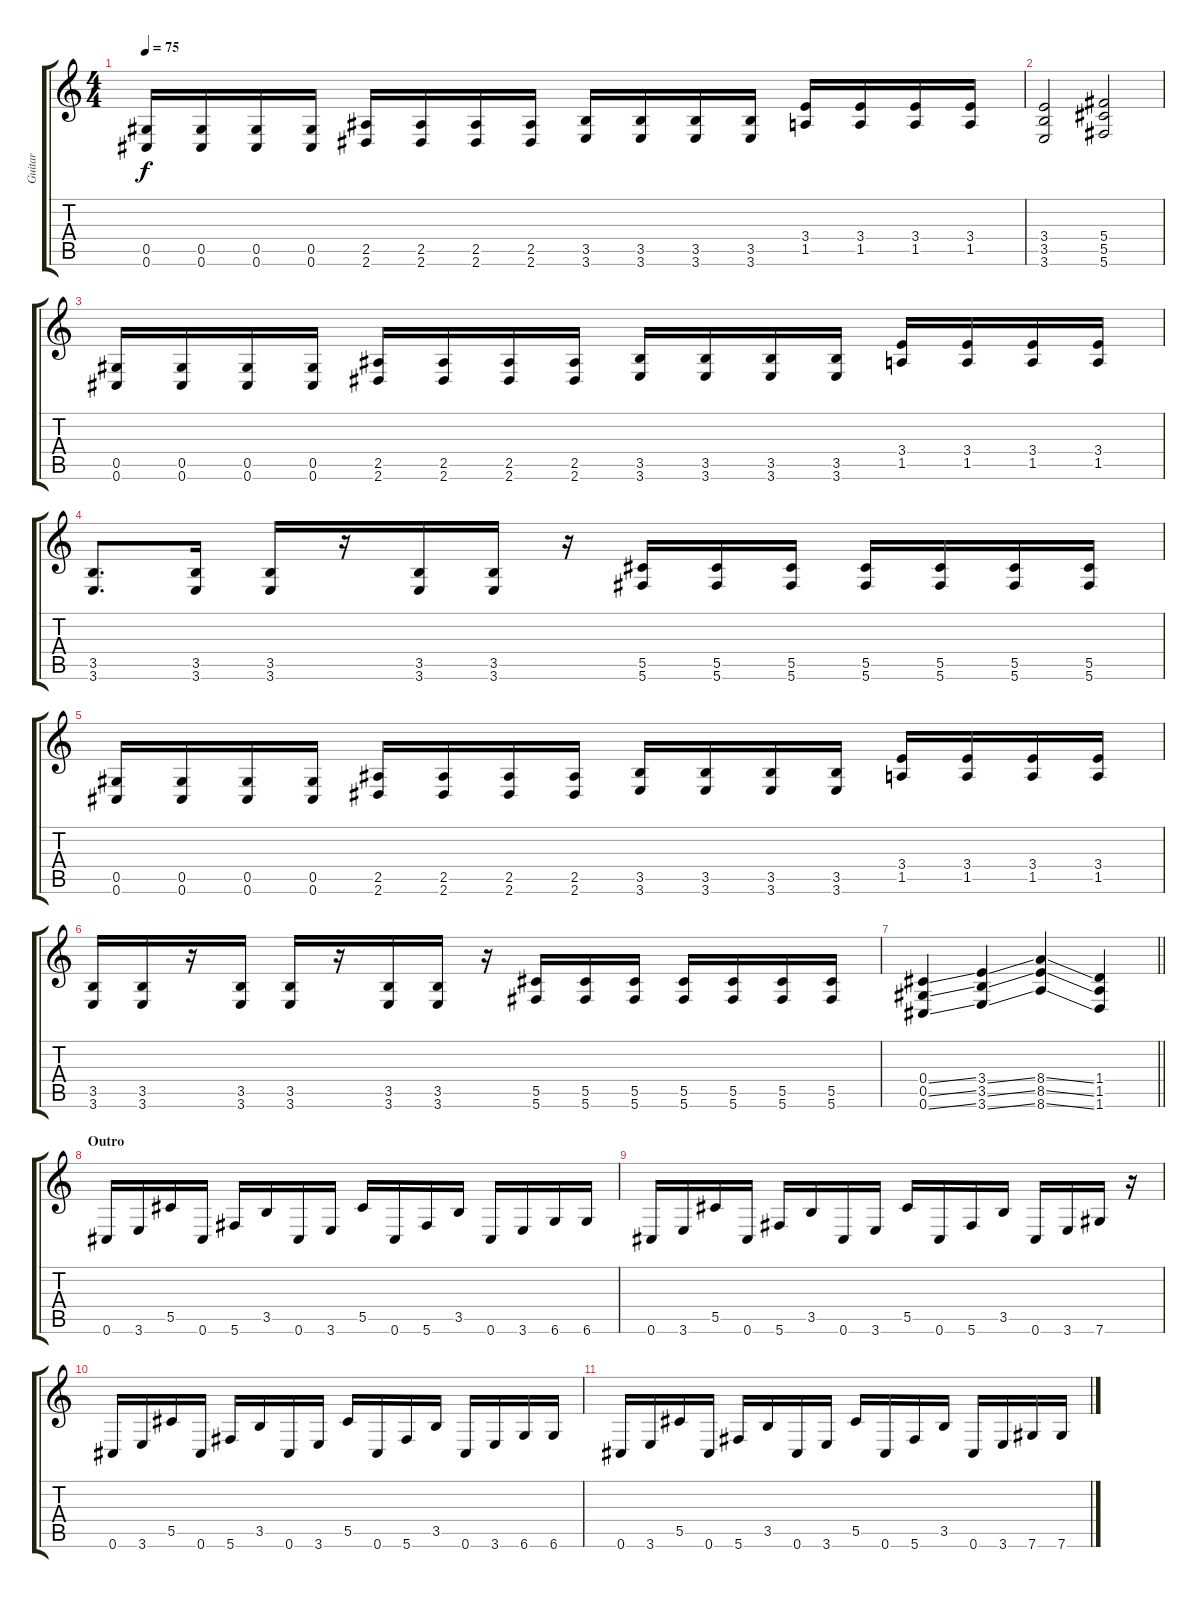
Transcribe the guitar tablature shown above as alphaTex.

\track ("Guitar" "Guitar") {instrument overdrivenguitar}
\staff {score tabs}
\tuning (Eb4 Bb3 Gb3 Db3 Ab2 Db2) {hide}
\ts (4 4)
\tempo 75
\clef g2
\ks c
(0.5 0.6).16{dy f} (0.5 0.6).16 (0.5 0.6).16 (0.5 0.6).16 (2.5 2.6).16 (2.5 2.6).16 (2.5 2.6).16 (2.5 2.6).16 (3.5 3.6).16 (3.5 3.6).16 (3.5 3.6).16 (3.5 3.6).16 (3.4 1.5).16 (3.4 1.5).16 (3.4 1.5).16 (3.4 1.5).16 |
(3.4 3.5 3.6).2 (5.4 5.5 5.6).2 |
(0.5 0.6).16 (0.5 0.6).16 (0.5 0.6).16 (0.5 0.6).16 (2.5 2.6).16 (2.5 2.6).16 (2.5 2.6).16 (2.5 2.6).16 (3.5 3.6).16 (3.5 3.6).16 (3.5 3.6).16 (3.5 3.6).16 (3.4 1.5).16 (3.4 1.5).16 (3.4 1.5).16 (3.4 1.5).16 |
(3.5 3.6).8{d} (3.5 3.6).16 (3.5 3.6).16 r.16 (3.5 3.6).16 (3.5 3.6).16 r.16 (5.5 5.6).16 (5.5 5.6).16 (5.5 5.6).16 (5.5 5.6).16 (5.5 5.6).16 (5.5 5.6).16 (5.5 5.6).16 |
(0.5 0.6).16 (0.5 0.6).16 (0.5 0.6).16 (0.5 0.6).16 (2.5 2.6).16 (2.5 2.6).16 (2.5 2.6).16 (2.5 2.6).16 (3.5 3.6).16 (3.5 3.6).16 (3.5 3.6).16 (3.5 3.6).16 (3.4 1.5).16 (3.4 1.5).16 (3.4 1.5).16 (3.4 1.5).16 |
(3.5 3.6).16 (3.5 3.6).16 r.16 (3.5 3.6).16 (3.5 3.6).16 r.16 (3.5 3.6).16 (3.5 3.6).16 r.16 (5.5 5.6).16 (5.5 5.6).16 (5.5 5.6).16 (5.5 5.6).16 (5.5 5.6).16 (5.5 5.6).16 (5.5 5.6).16 |
\barLineRight lightlight
(0.4{ss} 0.5{ss} 0.6{ss}).4 (3.4{ss} 3.5{ss} 3.6{ss}).4 (8.4{ss} 8.5{ss} 8.6{ss}).4 (1.4 1.5 1.6).4 |
\section ("" "Outro")
0.6.16 3.6.16 5.5.16 0.6.16 5.6.16 3.5.16 0.6.16 3.6.16 5.5.16 0.6.16 5.6.16 3.5.16 0.6.16 3.6.16 6.6.16 6.6.16 |
0.6.16 3.6.16 5.5.16 0.6.16 5.6.16 3.5.16 0.6.16 3.6.16 5.5.16 0.6.16 5.6.16 3.5.16 0.6.16 3.6.16 7.6.16 r.16 |
0.6.16 3.6.16 5.5.16 0.6.16 5.6.16 3.5.16 0.6.16 3.6.16 5.5.16 0.6.16 5.6.16 3.5.16 0.6.16 3.6.16 6.6.16 6.6.16 |
0.6.16 3.6.16 5.5.16 0.6.16 5.6.16 3.5.16 0.6.16 3.6.16 5.5.16 0.6.16 5.6.16 3.5.16 0.6.16 3.6.16 7.6.16 7.6.16
